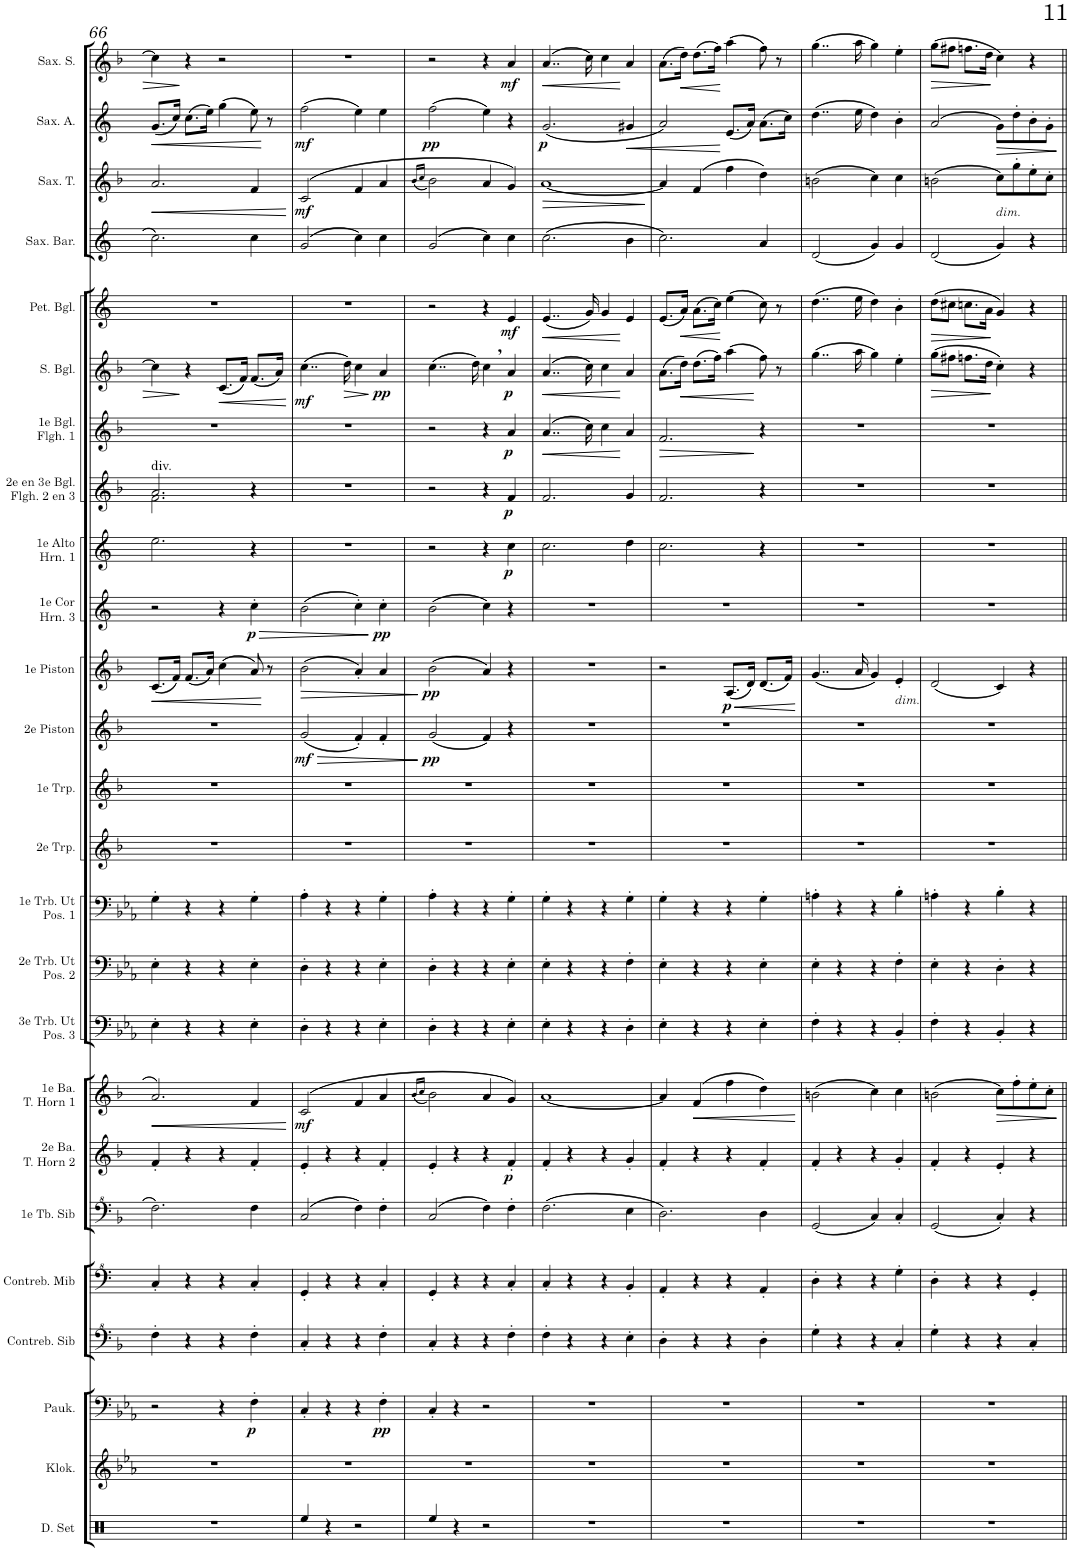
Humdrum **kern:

**kern	**kern	**kern	**dynam	**kern	**kern	**kern	**kern	**dynam	**kern	**dynam	**kern	**kern	**kern	**kern	**kern	**kern	**dynam	**kern	**dynam	**kern	**dynam	**kern	**dynam	**kern	**dynam	**kern	**dynam	**kern	**dynam	**kern	**dynam	**kern	**kern	**dynam	**kern	**dynam	**kern	**dynam
*part25	*part24	*part23	*part23	*part22	*part21	*part20	*part19	*part19	*part18	*part18	*part17	*part16	*part15	*part14	*part13	*part12	*part12	*part11	*part11	*part10	*part10	*part9	*part9	*part8	*part8	*part7	*part7	*part6	*part6	*part5	*part5	*part4	*part3	*part3	*part2	*part2	*part1	*part1
*staff25	*staff24	*staff23	*staff23	*staff22	*staff21	*staff20	*staff19	*staff19	*staff18	*staff18	*staff17	*staff16	*staff15	*staff14	*staff13	*staff12	*staff12	*staff11	*staff11	*staff10	*staff10	*staff9	*staff9	*staff8	*staff8	*staff7	*staff7	*staff6	*staff6	*staff5	*staff5	*staff4	*staff3	*staff3	*staff2	*staff2	*staff1	*staff1
*I"Grote Trom	*I"Tambour	*I"Pauken	*	*I"Contrebasse Sib	*I"Contrebasse Mib	*I"1e Tuba Sib	*I"2e Baryton Tenorhorn 2	*	*I"1e Baryton Tenorhorn 1	*	*I"3e Trombone Ut Posaune 3	*I"2e Trombone Ut Posaune 2	*I"1e Trombone Ut Posaune 1	*I"2e Trompet	*I"1e Trompet	*I"2e Piston	*	*I"1e Piston	*	*I"1e Cor Horn 3	*	*I"1e Alto Horn 1	*	*I"2e en 3e Bugle Flugelhorn 2 en 3	*	*I"1e Bugle Flugelhorn 1	*	*I"Solo Bugle Fanfare	*	*I"Petite Bugle	*	*I"Saxophoon Baryton	*I"Saxophoon Tenor	*	*I"Saxophoon Alt	*	*I"Saxophoon Sopraan	*
*	*	*I'Pauk.	*	*I'Contreb. Sib	*I'Contreb. Mib	*I'1e Tb. Sib	*I'2e Ba. T. Horn 2	*	*I'1e Ba. T. Horn 1	*	*I'3e Trb. Ut Pos. 3	*I'2e Trb. Ut Pos. 2	*I'1e Trb. Ut Pos. 1	*I'2e Trp.	*I'1e Trp.	*I'2e Piston	*	*I'1e Piston	*	*I'1e Cor Hrn. 3	*	*I'1e Alto Hrn. 1	*	*I'2e en 3e Bgl. Flgh. 2 en 3	*	*I'1e Bgl. Flgh. 1	*	*I'S. Bgl.	*	*I'Pet. Bgl.	*	*I'Sax. Bar.	*I'Sax. T.	*	*I'Sax. A.	*	*I'Sax. S.	*
!!LO:PB:g=z
*clefX	*clefG2	*clefF4	*	*clefF^4	*clefF^4	*clefF^4	*clefG2	*	*clefG2	*	*clefF4	*clefF4	*clefF4	*clefG2	*clefG2	*clefG2	*	*clefG2	*	*clefG2	*	*clefG2	*	*clefG2	*	*clefG2	*	*clefG2	*	*clefG2	*	*clefG2	*clefG2	*	*clefG2	*	*clefG2	*
*	*Trd-14c-24	*	*	*Trd15c26	*Trd12c21	*Trd8c14	*Trd8c14	*	*Trd8c14	*	*	*	*	*Trd1c2	*Trd1c2	*Trd1c2	*	*Trd1c2	*	*Trd5c9	*	*Trd5c9	*	*Trd1c2	*	*Trd1c2	*	*Trd1c2	*	*Trd-2c-3	*	*Trd12c21	*Trd8c14	*	*Trd5c9	*	*Trd1c2	*
*k[]	*k[b-e-a-]	*k[b-e-a-]	*	*k[b-]	*k[]	*k[b-]	*k[b-]	*	*k[b-]	*	*k[b-e-a-]	*k[b-e-a-]	*k[b-e-a-]	*k[b-]	*k[b-]	*k[b-]	*	*k[b-]	*	*k[]	*	*k[]	*	*k[b-]	*	*k[b-]	*	*k[b-]	*	*k[]	*	*k[]	*k[b-]	*	*k[]	*	*k[b-]	*
*M2/2	*M2/2	*M2/2	*	*M2/2	*M2/2	*M2/2	*M2/2	*	*M2/2	*	*M2/2	*M2/2	*M2/2	*M2/2	*M2/2	*M2/2	*	*M2/2	*	*M2/2	*	*M2/2	*	*M2/2	*	*M2/2	*	*M2/2	*	*M2/2	*	*M2/2	*M2/2	*	*M2/2	*	*M2/2	*
*met(c|)	*met(c|)	*met(c|)	*	*met(c|)	*met(c|)	*met(c|)	*met(c|)	*	*met(c|)	*	*met(c|)	*met(c|)	*met(c|)	*met(c|)	*met(c|)	*met(c|)	*	*met(c|)	*	*met(c|)	*	*met(c|)	*	*met(c|)	*	*met(c|)	*	*met(c|)	*	*met(c|)	*	*met(c|)	*met(c|)	*	*met(c|)	*	*met(c|)	*
=66	=66	=66	=66	=66	=66	=66	=66	=66	=66	=66	=66	=66	=66	=66	=66	=66	=66	=66	=66	=66	=66	=66	=66	=66	=66	=66	=66	=66	=66	=66	=66	=66	=66	=66	=66	=66	=66	=66
!	!	!	!	!	!	!	!	!	!	!	!	!	!	!	!	!	!	!	!	!	!	!	!	!LO:TX:a:t=div.	!	!	!	!	!	!	!	!	!	!	!	!	!	!
!	!	!	!	!	!	!	!	!	!	!LO:HP:b	!	!	!	!	!	!	!	!	!LO:HP:b	!	!	!	!	!	!	!	!	!	!	!	!	!	!	!LO:HP:b	!	!LO:HP:b	!	!
*	*	*	*	*	*	*	*	*	*	*	*	*	*	*	*	*	*	*	*	*	*	*	*	*^	*	*	*	*	*	*	*	*	*	*	*	*	*	*
1r	1r	2r	.	4f'\	4c'/	2.f\	4f'/	.	2.a/	<	4E-'\	4E-'\	4G'\	1r	1r	1r	.	(8.c/L	<	2r	.	2.ee\	.	2.a/	2.f\	.	1r	.	4cc\]	.	1r	.	2.cc\	2.a/	<	(8.g/L	<	4cc\]	.
.	.	.	.	.	.	.	.	.	.	.	.	.	.	.	.	.	.	16f/Jk)	.	.	.	.	.	.	.	.	.	.	.	.	.	.	.	.	.	16cc/Jk)	.	.	.
.	.	.	.	4r	4r	.	4r	.	.	.	4r	4r	4r	.	.	.	.	(8.f/L	.	.	.	.	.	.	.	.	.	.	4r	.	.	.	.	.	.	(8.cc\L	.	4r	.
.	.	.	.	.	.	.	.	.	.	.	.	.	.	.	.	.	.	16a/Jk)	.	.	.	.	.	.	.	.	.	.	.	.	.	.	.	.	.	16ee\Jk)	.	.	.
!	!	!	!	!	!	!	!	!	!	!	!	!	!	!	!	!	!	!	!	!	!	!	!	!	!	!	!	!	!	!LO:HP:b	!	!	!	!	!	!	!	!	!
.	.	4r	.	4r	4r	.	4r	.	.	.	4r	4r	4r	.	.	.	.	(4cc\	.	4r	.	.	.	.	.	.	.	.	(8.c/L	<	.	.	.	.	.	(4gg\	.	2r	.
.	.	.	.	.	.	.	.	.	.	.	.	.	.	.	.	.	.	.	.	.	.	.	.	.	.	.	.	.	16f/Jk)	.	.	.	.	.	.	.	.	.	.
!	!	!	!LO:DY:b	!	!	!	!	!	!	!	!	!	!	!	!	!	!	!	!	!	!LO:HP:b	!	!	!	!	!	!	!	!	!	!	!	!	!	!	!	!	!	!
!	!	!	!	!	!	!	!	!	!	!	!	!	!	!	!	!	!	!	!	!	!LO:DY:n=1:b	!	!	!	!	!	!	!	!	!	!	!	!	!	!	!	!	!	!
.	.	4F'\	p	4f'\	4c'/	4f\	4f'/	.	4f/	.	4E-'\	4E-'\	4G'\	.	.	.	.	8a/)	.	4cc'\	> p	4r	.	4r	4ryy	.	.	.	(8.f/L	.	.	.	4cc\	4f/	.	8ee\)	.	.	.
.	.	.	.	.	.	.	.	.	.	.	.	.	.	.	.	.	.	8r	[	.	.	.	.	.	.	.	.	.	.	.	.	.	.	.	.	8r	[	.	.
.	.	.	.	.	.	.	.	.	.	.	.	.	.	.	.	.	.	.	.	.	.	.	.	.	.	.	.	.	16a/Jk)	.	.	.	.	.	.	.	.	.	.
*	*	*	*	*	*	*	*	*	*	*	*	*	*	*	*	*	*	*	*	*	*	*	*	*v	*v	*	*	*	*	*	*	*	*	*	*	*	*	*	*
.	.	.	.	.	.	.	.	.	.	[	.	.	.	.	.	.	.	.	.	.	.	.	.	.	.	.	.	.	[	.	.	.	.	[	.	.	.	.
=67	=67	=67	=67	=67	=67	=67	=67	=67	=67	=67	=67	=67	=67	=67	=67	=67	=67	=67	=67	=67	=67	=67	=67	=67	=67	=67	=67	=67	=67	=67	=67	=67	=67	=67	=67	=67	=67	=67
!	!	!	!	!	!	!	!	!	!	!LO:DY:b	!	!	!	!	!	!	!LO:HP:b	!	!LO:HP:b	!	!	!	!	!	!	!	!	!	!	!	!	!	!	!	!	!	!	!
!	!	!	!	!	!	!	!	!	!	!	!	!	!	!	!	!	!LO:DY:n=1:b	!	!	!	!	!	!	!	!	!	!	!	!LO:DY:b	!	!	!	!	!LO:DY:b	!	!LO:DY:b	!	!
4Ree/	1r	4C'/	.	4c'/	4G'/	(2c/	4e'/	.	(2c/	mf	4D'\	4D'\	4A-'\	1r	1r	(2g/	> mf	(2b-\	>	(2b\	.	1r	.	1r	.	1r	.	(4..cc\	mf	1r	.	(2g/	(2c/	mf	(2ff\	mf	1r	.
4r	.	4r	.	4r	4r	.	4r	.	.	.	4r	4r	4r	.	.	.	.	.	.	.	.	.	.	.	.	.	.	.	.	.	.	.	.	.	.	.	.	.
!	!	!	!	!	!	!	!	!	!	!	!	!	!	!	!	!	!	!	!	!	!	!	!	!	!	!	!	!	!LO:HP:b	!	!	!	!	!	!	!	!	!
.	.	.	.	.	.	.	.	.	.	.	.	.	.	.	.	.	.	.	.	.	.	.	.	.	.	.	.	16dd\)	>	.	.	.	.	.	.	.	.	.
2r	.	4r	.	4r	4r	4f\)	4r	.	4f/	.	4r	4r	4r	.	.	4f'/)	.	4a'/)	.	4cc'\)	.	.	.	.	.	.	.	4cc\	.	.	.	4cc\)	4f/	.	4ee\)	.	.	.
!	!	!	!LO:DY:b	!	!	!	!	!	!	!	!	!	!	!	!	!	!	!	!	!	!LO:DY:n=1:b	!	!	!	!	!	!	!	!LO:DY:n=1:b	!	!	!	!	!	!	!	!	!
.	.	4F'\	pp	4f'\	4c'/	4f'\	4f'/	.	4a/	.	4E-'\	4E-'\	4G'\	.	.	4f'/	.	4a/	.	4cc'\	] pp	.	.	.	.	.	.	4a/	] pp	.	.	4cc\	4a/	.	4ee\	.	.	.
.	.	.	.	.	.	.	.	.	.	.	.	.	.	.	.	.	]	.	]	.	.	.	.	.	.	.	.	.	.	.	.	.	.	.	.	.	.	.
=68	=68	=68	=68	=68	=68	=68	=68	=68	=68	=68	=68	=68	=68	=68	=68	=68	=68	=68	=68	=68	=68	=68	=68	=68	=68	=68	=68	=68	=68	=68	=68	=68	=68	=68	=68	=68	=68	=68
.	.	.	.	.	.	.	.	.	(16qb-/LL	.	.	.	.	.	.	.	.	.	.	.	.	.	.	.	.	.	.	.	.	.	.	.	(16qb-/LL	.	.	.	.	.
.	.	.	.	.	.	.	.	.	16qcc/JJ	.	.	.	.	.	.	.	.	.	.	.	.	.	.	.	.	.	.	.	.	.	.	.	16qcc/JJ	.	.	.	.	.
!	!	!	!	!	!	!	!	!	!	!	!	!	!	!	!	!	!LO:DY:b	!	!LO:DY:b	!	!	!	!	!	!	!	!	!	!	!	!	!	!	!	!	!LO:DY:b	!	!
4Ree/	1r	4C'/	.	4c'/	4G'/	(2c/	4e'/	.	2b-\)	.	4D'\	4D'\	4A-'\	1r	1r	(2g/	pp	(2b-\	pp	(2b\	.	2r	.	2r	.	2r	.	(4..cc\	.	2r	.	(2g/	2b-\)	.	(2ff\	pp	2r	.
4r	.	4r	.	4r	4r	.	4r	.	.	.	4r	4r	4r	.	.	.	.	.	.	.	.	.	.	.	.	.	.	.	.	.	.	.	.	.	.	.	.	.
.	.	.	.	.	.	.	.	.	.	.	.	.	.	.	.	.	.	.	.	.	.	.	.	.	.	.	.	16dd\)	.	.	.	.	.	.	.	.	.	.
2r	.	2r	.	4r	4r	4f\)	4r	.	4a/	.	4r	4r	4r	.	.	4f/)	.	4a/)	.	4cc\)	.	4r	.	4r	.	4r	.	4cc,\	.	4r	.	4cc\)	4a/	.	4ee\)	.	4r	.
!	!	!	!	!	!	!	!	!LO:DY:b	!	!	!	!	!	!	!	!	!	!	!	!	!	!	!LO:DY:b	!	!LO:DY:b	!	!LO:DY:b	!	!LO:DY:b	!	!LO:DY:b	!	!	!	!	!	!	!LO:DY:b
.	.	.	.	4f'\	4c'/	4f'\	4f'/	p	4g/)	.	4E-'\	4E-'\	4G'\	.	.	4r	.	4r	.	4r	.	4cc\	p	4f/	p	4a/	p	4a/	p	4e/	mf	4cc\	4g/)	.	4r	.	4a/	mf
=69	=69	=69	=69	=69	=69	=69	=69	=69	=69	=69	=69	=69	=69	=69	=69	=69	=69	=69	=69	=69	=69	=69	=69	=69	=69	=69	=69	=69	=69	=69	=69	=69	=69	=69	=69	=69	=69	=69
!	!	!	!	!	!	!	!	!	!	!	!	!	!	!	!	!	!	!	!	!	!	!	!	!	!	!	!LO:HP:b	!	!LO:HP:b	!	!LO:HP:b	!	!	!LO:HP:b	!	!LO:DY:b	!	!LO:HP:b
1r	1r	1r	.	4f'\	4c'/	(2.f\	4f'/	.	[1a	.	4E-'\	4E-'\	4G'\	1r	1r	1r	.	1r	.	1r	.	2.cc\	.	2.f/	.	(4..a/	<	(4..a/	<	(4..e/	<	(2.cc\	[1a	>	(2.g/	p	(4..a/	<
.	.	.	.	4r	4r	.	4r	.	.	.	4r	4r	4r	.	.	.	.	.	.	.	.	.	.	.	.	.	.	.	.	.	.	.	.	.	.	.	.	.
.	.	.	.	.	.	.	.	.	.	.	.	.	.	.	.	.	.	.	.	.	.	.	.	.	.	16cc\)	.	16cc\)	.	16g/)	.	.	.	.	.	.	16cc\)	.
.	.	.	.	4r	4r	.	4r	.	.	.	4r	4r	4r	.	.	.	.	.	.	.	.	.	.	.	.	4cc\	.	4cc\	.	4g/	.	.	.	.	.	.	4cc\	.
!	!	!	!	!	!	!	!	!	!	!	!	!	!	!	!	!	!	!	!	!	!	!	!	!	!	!	!	!	!	!	!	!	!	!	!	!LO:HP:b	!	!
.	.	.	.	4e'\	4B'/	4e\	4g'/	.	.	.	4D'\	4F'\	4G'\	.	.	.	.	.	.	.	.	4dd\	.	4g/	.	4a/	[	4a/	[	4e/	[	4b\	.	.	4g#X/	<	4a/	[
.	.	.	.	.	.	.	.	.	.	.	.	.	.	.	.	.	.	.	.	.	.	.	.	.	.	.	.	.	.	.	.	.	.	]	.	.	.	.
=70	=70	=70	=70	=70	=70	=70	=70	=70	=70	=70	=70	=70	=70	=70	=70	=70	=70	=70	=70	=70	=70	=70	=70	=70	=70	=70	=70	=70	=70	=70	=70	=70	=70	=70	=70	=70	=70	=70
!	!	!	!	!	!	!	!	!	!	!	!	!	!	!	!	!	!	!	!	!	!	!	!	!	!	!	!LO:HP:b	!	!	!	!	!	!	!	!	!	!	!
1r	1r	1r	.	4d'\	4A'/	2.d\)	4f'/	.	4a/]	.	4E-'\	4E-'\	4G'\	1r	1r	1r	.	2r	.	1r	.	2.cc\	.	2.f/	.	2.f/	>	(8.a\L	.	(8.e/L	.	2.cc\)	4a/]	.	2a/)	.	(8.a\L	.
!	!	!	!	!	!	!	!	!	!	!	!	!	!	!	!	!	!	!	!	!	!	!	!	!	!	!	!	!	!LO:HP:b	!	!LO:HP:b	!	!	!	!	!	!	!LO:HP:b
.	.	.	.	.	.	.	.	.	.	.	.	.	.	.	.	.	.	.	.	.	.	.	.	.	.	.	.	16dd\Jk)	<	16a/Jk)	<	.	.	.	.	.	16dd\Jk)	<
!	!	!	!	!	!	!	!	!	!	!LO:HP:b	!	!	!	!	!	!	!	!	!	!	!	!	!	!	!	!	!	!	!	!	!	!	!	!	!	!	!	!
.	.	.	.	4r	4r	.	4r	.	(4f/	<	4r	4r	4r	.	.	.	.	.	.	.	.	.	.	.	.	.	.	(8.dd\L	.	(8.a\L	.	.	(4f/	.	.	.	(8.dd\L	.
.	.	.	.	.	.	.	.	.	.	.	.	.	.	.	.	.	.	.	.	.	.	.	.	.	.	.	.	16ff\Jk)	.	16cc\Jk)	.	.	.	.	.	.	16ff\Jk)	.
!	!	!	!	!	!	!	!	!	!	!	!	!	!	!	!	!	!	!	!LO:HP:b	!	!	!	!	!	!	!	!	!	!	!	!	!	!	!	!	!	!	!
!	!	!	!	!	!	!	!	!	!	!	!	!	!	!	!	!	!	!	!LO:DY:n=1:b	!	!	!	!	!	!	!	!	!	!	!	!	!	!	!	!	!	!	!
.	.	.	.	4r	4r	.	4r	.	4ff\	.	4r	4r	4r	.	.	.	.	(8.A/L	< p	.	.	.	.	.	.	.	.	(4aa\	.	(4ee\	[	.	4ff\	.	(8.e/L	[	(4aa\	[
.	.	.	.	.	.	.	.	.	.	.	.	.	.	.	.	.	.	16d/Jk)	.	.	.	.	.	.	.	.	.	.	.	.	.	.	.	.	16a/Jk)	.	.	.
.	.	.	.	4d'\	4A'/	4d\	4f'/	.	4dd\)	.	4E-'\	4E-'\	4G'\	.	.	.	.	(8.d/L	.	.	.	4r	.	4r	.	4r	]	8ff\)	[	8cc\)	.	4a/	4dd\)	.	(8.a\L	.	8ff\)	.
.	.	.	.	.	.	.	.	.	.	.	.	.	.	.	.	.	.	.	.	.	.	.	.	.	.	.	.	8r	.	8r	.	.	.	.	.	.	8r	.
.	.	.	.	.	.	.	.	.	.	.	.	.	.	.	.	.	.	16f/Jk)	.	.	.	.	.	.	.	.	.	.	.	.	.	.	.	.	16cc\Jk)	.	.	.
.	.	.	.	.	.	.	.	.	.	[	.	.	.	.	.	.	.	.	[	.	.	.	.	.	.	.	.	.	.	.	.	.	.	.	.	.	.	.
=71	=71	=71	=71	=71	=71	=71	=71	=71	=71	=71	=71	=71	=71	=71	=71	=71	=71	=71	=71	=71	=71	=71	=71	=71	=71	=71	=71	=71	=71	=71	=71	=71	=71	=71	=71	=71	=71	=71
1r	1r	1r	.	4g'\	4d'\	(2G/	4f'/	.	(2bn\	.	4F'\	4E-'\	4An'\	1r	1r	1r	.	(4..g/	.	1r	.	1r	.	1r	.	1r	.	(4..gg\	.	(4..dd\	.	(2d/	(2bn\	.	(4..dd\	.	(4..gg\	.
.	.	.	.	4r	4r	.	4r	.	.	.	4r	4r	4r	.	.	.	.	.	.	.	.	.	.	.	.	.	.	.	.	.	.	.	.	.	.	.	.	.
.	.	.	.	.	.	.	.	.	.	.	.	.	.	.	.	.	.	16a/	.	.	.	.	.	.	.	.	.	16aa\	.	16ee\	.	.	.	.	16ee\	.	16aa\	.
.	.	.	.	4r	4r	4c/)	4r	.	4cc\)	.	4r	4r	4r	.	.	.	.	4g/)	.	.	.	.	.	.	.	.	.	4gg\)	.	4dd\)	.	4g/)	4cc\)	.	4dd\)	.	4gg\)	.
!	!	!	!	!	!	!	!	!	!	!	!	!	!	!	!	!	!	!LO:TX:b:i:t=dim.	!	!	!	!	!	!	!	!	!	!	!	!	!	!	!	!	!	!	!	!
.	.	.	.	4c'/	4g'\	4c'/	4g'/	.	4cc\	.	4BB-'/	4F'\	4B-'\	.	.	.	.	4e'/	.	.	.	.	.	.	.	.	.	4ee'\	.	4b'\	.	4g/	4cc\	.	4b'\	.	4ee'\	.
=72	=72	=72	=72	=72	=72	=72	=72	=72	=72	=72	=72	=72	=72	=72	=72	=72	=72	=72	=72	=72	=72	=72	=72	=72	=72	=72	=72	=72	=72	=72	=72	=72	=72	=72	=72	=72	=72	=72
!	!	!	!	!	!	!	!	!	!	!	!	!	!	!	!	!	!	!	!	!	!	!	!	!	!	!	!	!	!LO:HP:b	!	!LO:HP:b	!	!	!	!	!	!	!LO:HP:b
1r	1r	1r	.	4g'\	4d'\	(2G/	4f'/	.	(2bn\	.	4F'\	4E-'\	4An'\	1r	1r	1r	.	(2d/	.	1r	.	1r	.	1r	.	1r	.	(8gg\L	>	(8dd\L	>	(2d/	(2bn\	.	(2a/	.	(8gg\L	>
.	.	.	.	.	.	.	.	.	.	.	.	.	.	.	.	.	.	.	.	.	.	.	.	.	.	.	.	8ff#X\J	.	8cc#X\J	.	.	.	.	.	.	8ff#X\J	.
.	.	.	.	4r	4r	.	4r	.	.	.	4r	4r	4r	.	.	.	.	.	.	.	.	.	.	.	.	.	.	8.ffn\L	.	8.ccn\L	.	.	.	.	.	.	8.ffn\L	.
.	.	.	.	.	.	.	.	.	.	.	.	.	.	.	.	.	.	.	.	.	.	.	.	.	.	.	.	16dd\Jk	.	16a\Jk	.	.	.	.	.	.	16dd\Jk	.
!	!	!	!	!	!	!	!	!	!	!	!	!	!	!	!	!	!	!	!	!	!	!	!	!	!	!	!	!	!	!	!	!	!LO:TX:b:i:t=dim.	!	!	!	!	!
!	!	!	!	!	!	!	!	!	!	!LO:HP:b	!	!	!	!	!	!	!	!	!	!	!	!	!	!	!	!	!	!	!	!	!	!	!	!	!	!LO:HP:b	!	!
.	.	.	.	4r	4r	4c'/)	4e'/	.	8cc\L)	>	4BB-'/	4D'\	4B-'\	.	.	.	.	4c/)	.	.	.	.	.	.	.	.	.	4cc'\)	]	4g/)	]	4g/)	8cc\L)	.	8g\L)	>	4cc\)	]
.	.	.	.	.	.	.	.	.	8ff'\	.	.	.	.	.	.	.	.	.	.	.	.	.	.	.	.	.	.	.	.	.	.	.	8gg'\	.	8dd'\	.	.	.
.	.	.	.	4c'/	4G'/	4r	4r	.	8ee'\	.	4r	4r	4r	.	.	.	.	4r	.	.	.	.	.	.	.	.	.	4r	.	4r	.	4r	8ee'\	.	8b'\	.	4r	.
.	.	.	.	.	.	.	.	.	8cc'\J	.	.	.	.	.	.	.	.	.	.	.	.	.	.	.	.	.	.	.	.	.	.	.	8cc'\J	.	8g'\J	.	.	.
.	.	.	.	.	.	.	.	.	.	]	.	.	.	.	.	.	.	.	.	.	.	.	.	.	.	.	.	.	.	.	.	.	.	.	.	]	.	.
=||	=||	=||	=||	=||	=||	=||	=||	=||	=||	=||	=||	=||	=||	=||	=||	=||	=||	=||	=||	=||	=||	=||	=||	=||	=||	=||	=||	=||	=||	=||	=||	=||	=||	=||	=||	=||	=||	=||
*-	*-	*-	*-	*-	*-	*-	*-	*-	*-	*-	*-	*-	*-	*-	*-	*-	*-	*-	*-	*-	*-	*-	*-	*-	*-	*-	*-	*-	*-	*-	*-	*-	*-	*-	*-	*-	*-	*-
